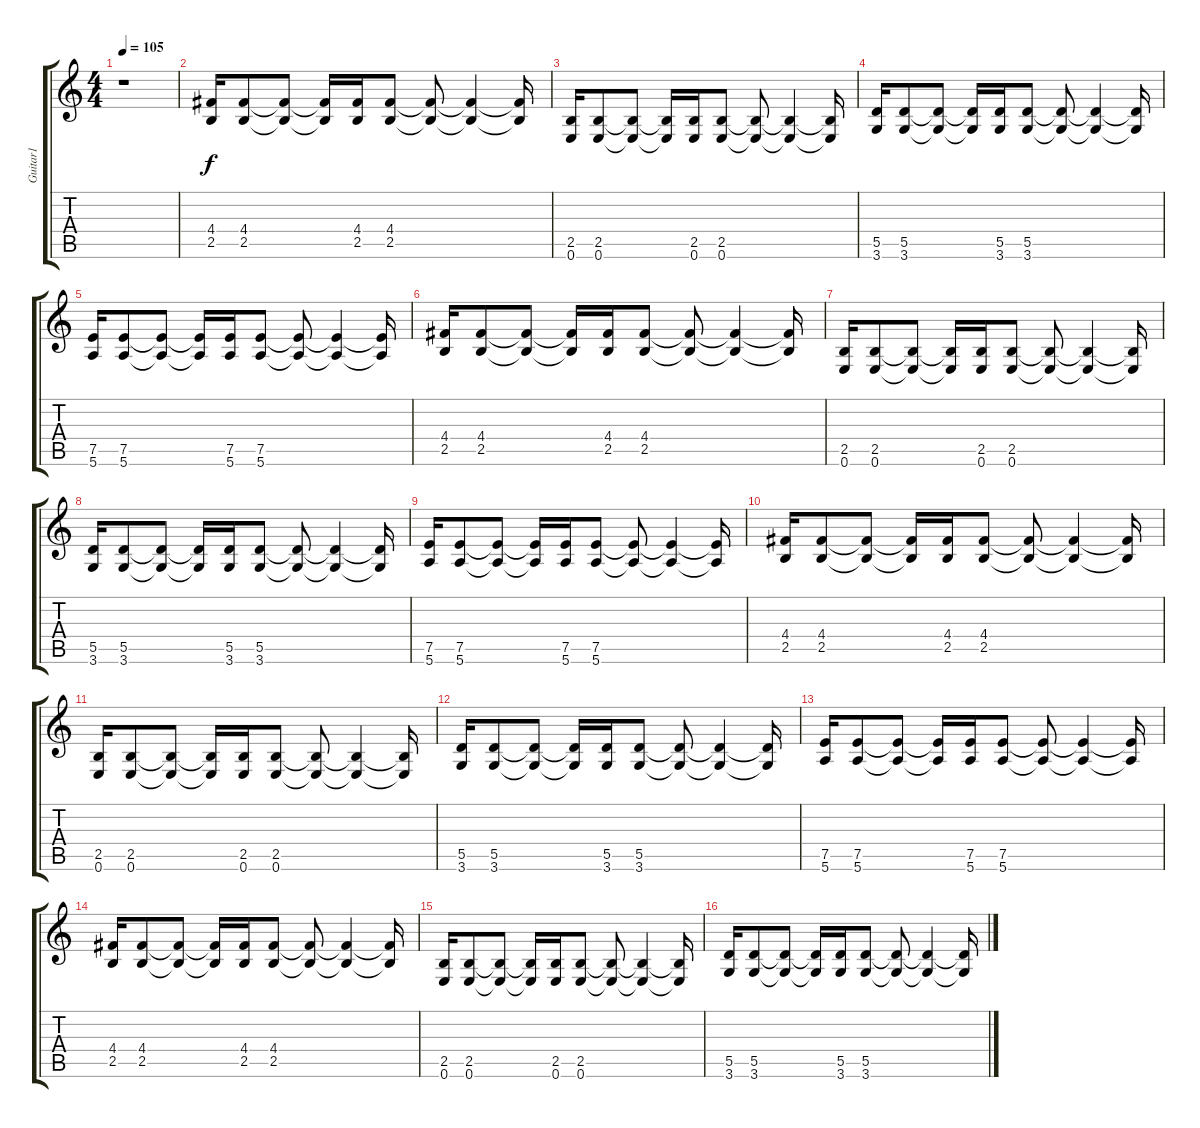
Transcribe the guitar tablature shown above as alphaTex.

\track ("Guitar1" "Guitar1") {instrument overdrivenguitar}
\staff {score tabs}
\tuning (E4 B3 G3 D3 A2 E2) {hide}
\ts (4 4)
\tempo 105
\clef g2
\ks c
r.1{dy f} |
(4.4 2.5).16{instrument overdrivenguitar} (4.4 2.5).8 (4.4{t} 2.5{t}).8 (4.4{t} 2.5{t}).16 (4.4 2.5).16 (4.4 2.5).8 (4.4{t} 2.5{t}).8 (4.4{t} 2.5{t}).4 (4.4{t} 2.5{t}).16 |
(2.5 0.6).16 (2.5 0.6).8 (2.5{t} 0.6{t}).8 (2.5{t} 0.6{t}).16 (2.5 0.6).16 (2.5 0.6).8 (2.5{t} 0.6{t}).8 (2.5{t} 0.6{t}).4 (2.5{t} 0.6{t}).16 |
(5.5 3.6).16 (5.5 3.6).8 (5.5{t} 3.6{t}).8 (5.5{t} 3.6{t}).16 (5.5 3.6).16 (5.5 3.6).8 (5.5{t} 3.6{t}).8 (5.5{t} 3.6{t}).4 (5.5{t} 3.6{t}).16 |
(7.5 5.6).16 (7.5 5.6).8 (7.5{t} 5.6{t}).8 (7.5{t} 5.6{t}).16 (7.5 5.6).16 (7.5 5.6).8 (7.5{t} 5.6{t}).8 (7.5{t} 5.6{t}).4 (7.5{t} 5.6{t}).16 |
(4.4 2.5).16 (4.4 2.5).8 (4.4{t} 2.5{t}).8 (4.4{t} 2.5{t}).16 (4.4 2.5).16 (4.4 2.5).8 (4.4{t} 2.5{t}).8 (4.4{t} 2.5{t}).4 (4.4{t} 2.5{t}).16 |
(2.5 0.6).16 (2.5 0.6).8 (2.5{t} 0.6{t}).8 (2.5{t} 0.6{t}).16 (2.5 0.6).16 (2.5 0.6).8 (2.5{t} 0.6{t}).8 (2.5{t} 0.6{t}).4 (2.5{t} 0.6{t}).16 |
(5.5 3.6).16 (5.5 3.6).8 (5.5{t} 3.6{t}).8 (5.5{t} 3.6{t}).16 (5.5 3.6).16 (5.5 3.6).8 (5.5{t} 3.6{t}).8 (5.5{t} 3.6{t}).4 (5.5{t} 3.6{t}).16 |
(7.5 5.6).16 (7.5 5.6).8 (7.5{t} 5.6{t}).8 (7.5{t} 5.6{t}).16 (7.5 5.6).16 (7.5 5.6).8 (7.5{t} 5.6{t}).8 (7.5{t} 5.6{t}).4 (7.5{t} 5.6{t}).16 |
(4.4 2.5).16 (4.4 2.5).8 (4.4{t} 2.5{t}).8 (4.4{t} 2.5{t}).16 (4.4 2.5).16 (4.4 2.5).8 (4.4{t} 2.5{t}).8 (4.4{t} 2.5{t}).4 (4.4{t} 2.5{t}).16 |
(2.5 0.6).16 (2.5 0.6).8 (2.5{t} 0.6{t}).8 (2.5{t} 0.6{t}).16 (2.5 0.6).16 (2.5 0.6).8 (2.5{t} 0.6{t}).8 (2.5{t} 0.6{t}).4 (2.5{t} 0.6{t}).16 |
(5.5 3.6).16 (5.5 3.6).8 (5.5{t} 3.6{t}).8 (5.5{t} 3.6{t}).16 (5.5 3.6).16 (5.5 3.6).8 (5.5{t} 3.6{t}).8 (5.5{t} 3.6{t}).4 (5.5{t} 3.6{t}).16 |
(7.5 5.6).16 (7.5 5.6).8 (7.5{t} 5.6{t}).8 (7.5{t} 5.6{t}).16 (7.5 5.6).16 (7.5 5.6).8 (7.5{t} 5.6{t}).8 (7.5{t} 5.6{t}).4 (7.5{t} 5.6{t}).16 |
(4.4 2.5).16 (4.4 2.5).8 (4.4{t} 2.5{t}).8 (4.4{t} 2.5{t}).16 (4.4 2.5).16 (4.4 2.5).8 (4.4{t} 2.5{t}).8 (4.4{t} 2.5{t}).4 (4.4{t} 2.5{t}).16 |
(2.5 0.6).16 (2.5 0.6).8 (2.5{t} 0.6{t}).8 (2.5{t} 0.6{t}).16 (2.5 0.6).16 (2.5 0.6).8 (2.5{t} 0.6{t}).8 (2.5{t} 0.6{t}).4 (2.5{t} 0.6{t}).16 |
(5.5 3.6).16 (5.5 3.6).8 (5.5{t} 3.6{t}).8 (5.5{t} 3.6{t}).16 (5.5 3.6).16 (5.5 3.6).8 (5.5{t} 3.6{t}).8 (5.5{t} 3.6{t}).4 (5.5{t} 3.6{t}).16
